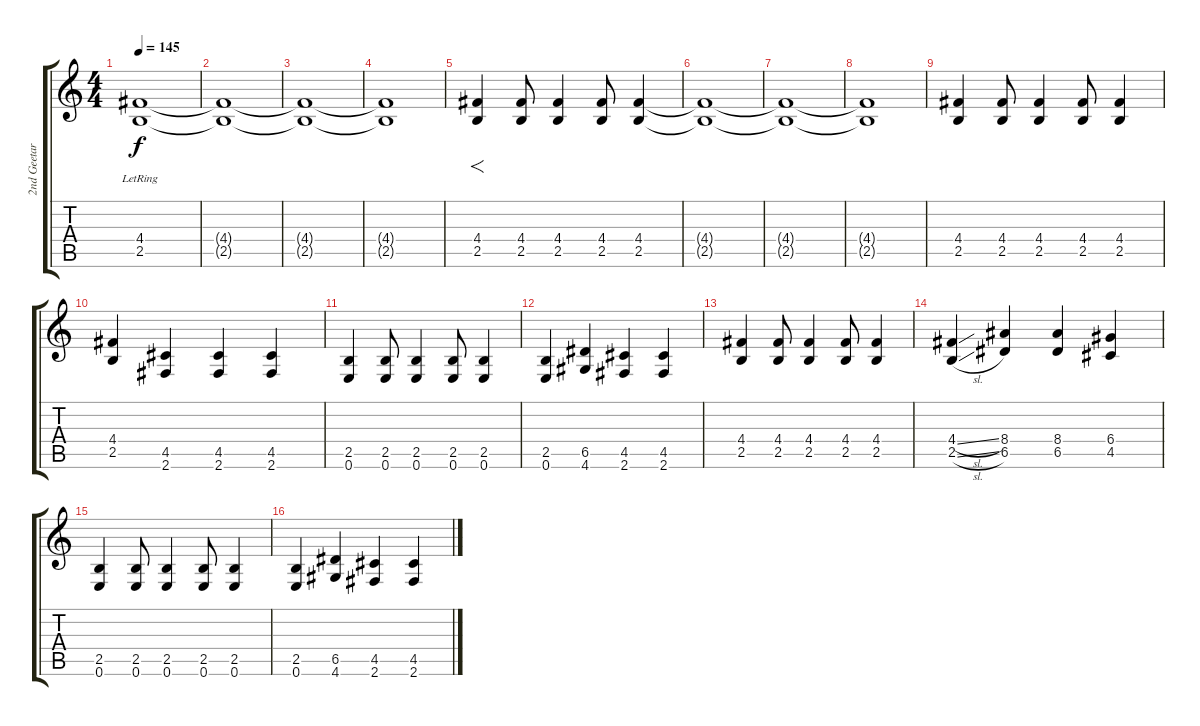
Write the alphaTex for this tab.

\track ("2nd Geetar" "2nd Geetar") {instrument distortionguitar}
\staff {score tabs}
\tuning (E4 B3 G3 D3 A2 E2) {hide}
\ts (4 4)
\tempo 145
\clef g2
\ks c
(4.4{lr} 2.5).1{dy f} |
(4.4{t} 2.5{t}).1 |
(4.4{t} 2.5{t}).1 |
(4.4{t} 2.5{t}).1 |
(4.4 2.5).4{f} (4.4 2.5).8 (4.4 2.5).4 (4.4 2.5).8 (4.4 2.5).4 |
(4.4{t} 2.5{t}).1 |
(4.4{t} 2.5{t}).1 |
(4.4{t} 2.5{t}).1 |
(4.4 2.5).4 (4.4 2.5).8 (4.4 2.5).4 (4.4 2.5).8 (4.4 2.5).4 |
(4.4 2.5).4 (4.5 2.6).4 (4.5 2.6).4 (4.5 2.6).4 |
(2.5 0.6).4 (2.5 0.6).8 (2.5 0.6).4 (2.5 0.6).8 (2.5 0.6).4 |
(2.5 0.6).4 (6.5 4.6).4 (4.5 2.6).4 (4.5 2.6).4 |
(4.4 2.5).4 (4.4 2.5).8 (4.4 2.5).4 (4.4 2.5).8 (4.4 2.5).4 |
(4.4{sl} 2.5{sl}).4 (8.4 6.5).4 (8.4 6.5).4 (6.4 4.5).4 |
(2.5 0.6).4 (2.5 0.6).8 (2.5 0.6).4 (2.5 0.6).8 (2.5 0.6).4 |
(2.5 0.6).4 (6.5 4.6).4 (4.5 2.6).4 (4.5 2.6).4
